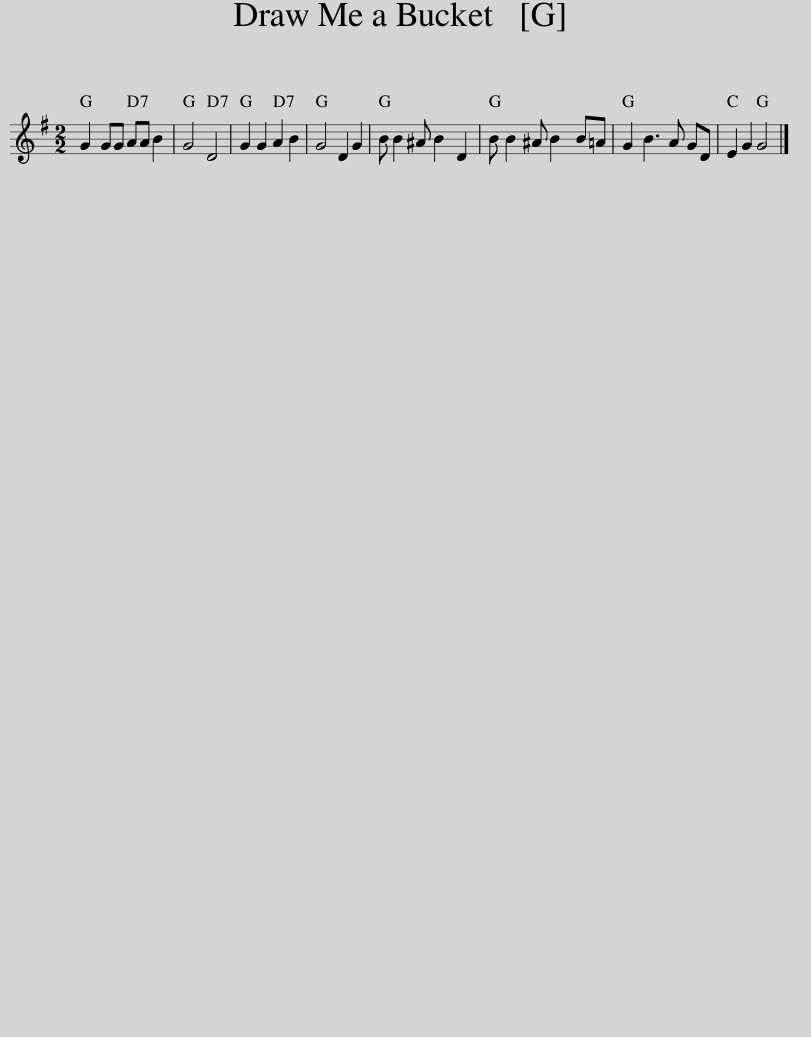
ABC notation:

X:1
L:1/8
M:2/2
I:linebreak $
K:G
V:1 treble
V:1
 G2 GG AA B2 | G4 D4 | G2 G2 A2 B2 | G4 D2 G2 | B B2 ^A B2 D2 | %5
 B B2 ^A B2 B=A | G2 B3 A GD | E2 G2 G4 |] %8
